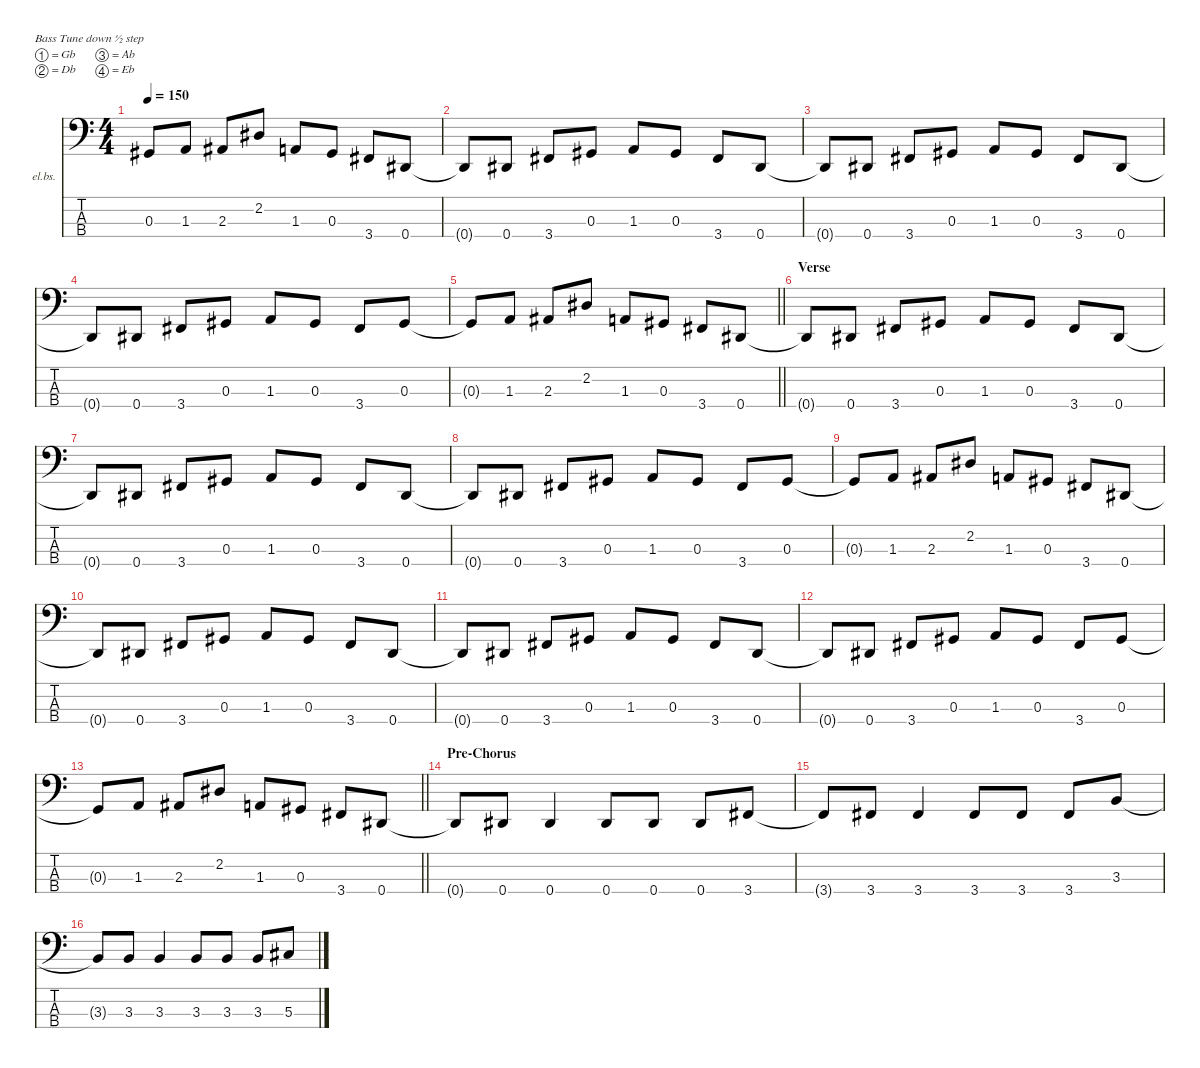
\defaultSystemsLayout 4
\hideDynamics
\bracketExtendMode nobrackets
\firstSystemTrackNameOrientation horizontal
\otherSystemsTrackNameOrientation horizontal
\track ("Lexxi Foxxx" "el.bs.") {instrument electricbasspick}
\staff {score tabs}
\tuning (Gb2 Db2 Ab1 Eb1)
\ts (4 4)
\tempo 150
\clef f4
\ks c
0.3{t}.8{dy f} 1.3.8 2.3.8 2.2.8 1.3.8 0.3.8 3.4.8 0.4.8 |
0.4{t}.8 0.4.8 3.4.8 0.3.8 1.3.8 0.3.8 3.4.8 0.4.8 |
0.4{t}.8 0.4.8 3.4.8 0.3.8 1.3.8 0.3.8 3.4.8 0.4.8 |
0.4{t}.8 0.4.8 3.4.8 0.3.8 1.3.8 0.3.8 3.4.8 0.3.8 |
\barLineRight lightlight
0.3{t}.8 1.3.8 2.3.8 2.2.8 1.3.8 0.3.8 3.4.8 0.4.8 |
\section ("" "Verse")
0.4{t}.8 0.4.8 3.4.8 0.3.8 1.3.8 0.3.8 3.4.8 0.4.8 |
0.4{t}.8 0.4.8 3.4.8 0.3.8 1.3.8 0.3.8 3.4.8 0.4.8 |
0.4{t}.8 0.4.8 3.4.8 0.3.8 1.3.8 0.3.8 3.4.8 0.3.8 |
0.3{t}.8 1.3.8 2.3.8 2.2.8 1.3.8 0.3.8 3.4.8 0.4.8 |
0.4{t}.8 0.4.8 3.4.8 0.3.8 1.3.8 0.3.8 3.4.8 0.4.8 |
0.4{t}.8 0.4.8 3.4.8 0.3.8 1.3.8 0.3.8 3.4.8 0.4.8 |
0.4{t}.8 0.4.8 3.4.8 0.3.8 1.3.8 0.3.8 3.4.8 0.3.8 |
\barLineRight lightlight
0.3{t}.8 1.3.8 2.3.8 2.2.8 1.3.8 0.3.8 3.4.8 0.4.8 |
\section ("" "Pre-Chorus")
0.4{t}.8 0.4.8 0.4.4 0.4.8 0.4.8 0.4.8 3.4.8 |
3.4{t}.8 3.4.8 3.4.4 3.4.8 3.4.8 3.4.8 3.3.8 |
3.3{t}.8 3.3.8 3.3.4 3.3.8 3.3.8 3.3.8 5.3.8
